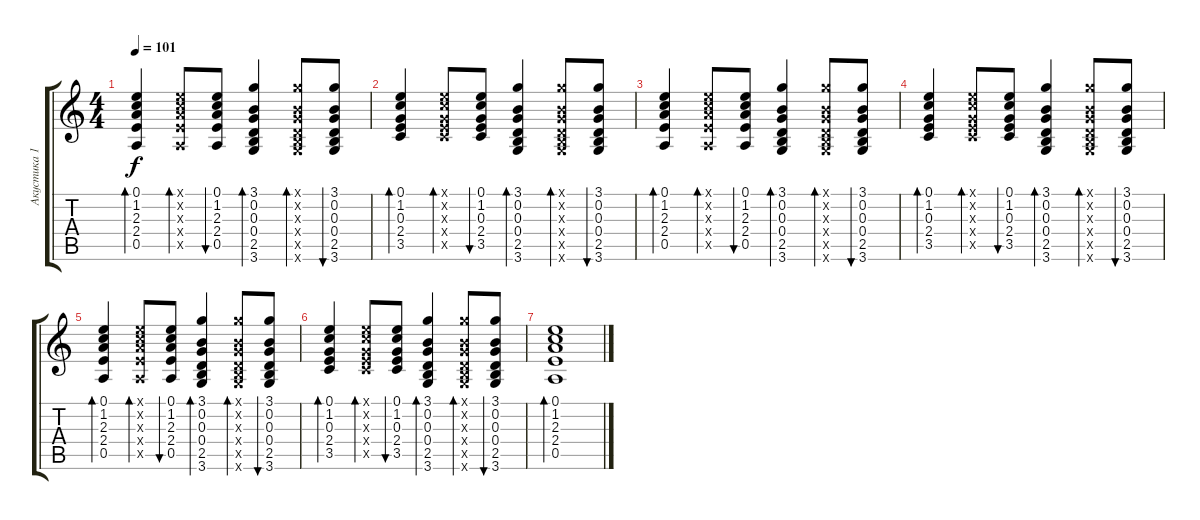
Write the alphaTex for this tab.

\track ("Акустика 1" "Акустика 1") {instrument acousticguitarsteel}
\staff {score tabs}
\tuning (E4 B3 G3 D3 A2 E2) {hide}
\ts (4 4)
\tempo 101
\clef g2
\ks c
(0.1 1.2 2.3 2.4 0.5).4{bd 30 dy f} (0.1{x} 1.2{x} 2.3{x} 2.4{x} 0.5{x}).8{bd 30} (0.1 1.2 2.3 2.4 0.5).8{bu 30} (3.1 0.2 0.3 0.4 2.5 3.6).4{bd 30} (3.1{x} 0.2{x} 0.3{x} 0.4{x} 2.5{x} 3.6{x}).8{bd 30} (3.1 0.2 0.3 0.4 2.5 3.6).8{bu 30} |
(0.1 1.2 0.3 2.4 3.5).4{bd 30} (0.1{x} 1.2{x} 0.3{x} 2.4{x} 3.5{x}).8{bd 30} (0.1 1.2 0.3 2.4 3.5).8{bu 30} (3.1 0.2 0.3 0.4 2.5 3.6).4{bd 30} (3.1{x} 0.2{x} 0.3{x} 0.4{x} 2.5{x} 3.6{x}).8{bd 30} (3.1 0.2 0.3 0.4 2.5 3.6).8{bu 30} |
(0.1 1.2 2.3 2.4 0.5).4{bd 30} (0.1{x} 1.2{x} 2.3{x} 2.4{x} 0.5{x}).8{bd 30} (0.1 1.2 2.3 2.4 0.5).8{bu 30} (3.1 0.2 0.3 0.4 2.5 3.6).4{bd 30} (3.1{x} 0.2{x} 0.3{x} 0.4{x} 2.5{x} 3.6{x}).8{bd 30} (3.1 0.2 0.3 0.4 2.5 3.6).8{bu 30} |
(0.1 1.2 0.3 2.4 3.5).4{bd 30} (0.1{x} 1.2{x} 0.3{x} 2.4{x} 3.5{x}).8{bd 30} (0.1 1.2 0.3 2.4 3.5).8{bu 30} (3.1 0.2 0.3 0.4 2.5 3.6).4{bd 30} (3.1{x} 0.2{x} 0.3{x} 0.4{x} 2.5{x} 3.6{x}).8{bd 30} (3.1 0.2 0.3 0.4 2.5 3.6).8{bu 30} |
(0.1 1.2 2.3 2.4 0.5).4{bd 30} (0.1{x} 1.2{x} 2.3{x} 2.4{x} 0.5{x}).8{bd 30} (0.1 1.2 2.3 2.4 0.5).8{bu 30} (3.1 0.2 0.3 0.4 2.5 3.6).4{bd 30} (3.1{x} 0.2{x} 0.3{x} 0.4{x} 2.5{x} 3.6{x}).8{bd 30} (3.1 0.2 0.3 0.4 2.5 3.6).8{bu 30} |
(0.1 1.2 0.3 2.4 3.5).4{bd 30} (0.1{x} 1.2{x} 0.3{x} 2.4{x} 3.5{x}).8{bd 30} (0.1 1.2 0.3 2.4 3.5).8{bu 30} (3.1 0.2 0.3 0.4 2.5 3.6).4{bd 30} (3.1{x} 0.2{x} 0.3{x} 0.4{x} 2.5{x} 3.6{x}).8{bd 30} (3.1 0.2 0.3 0.4 2.5 3.6).8{bu 30} |
(0.1 1.2 2.3 2.4 0.5).1{bd 30}
